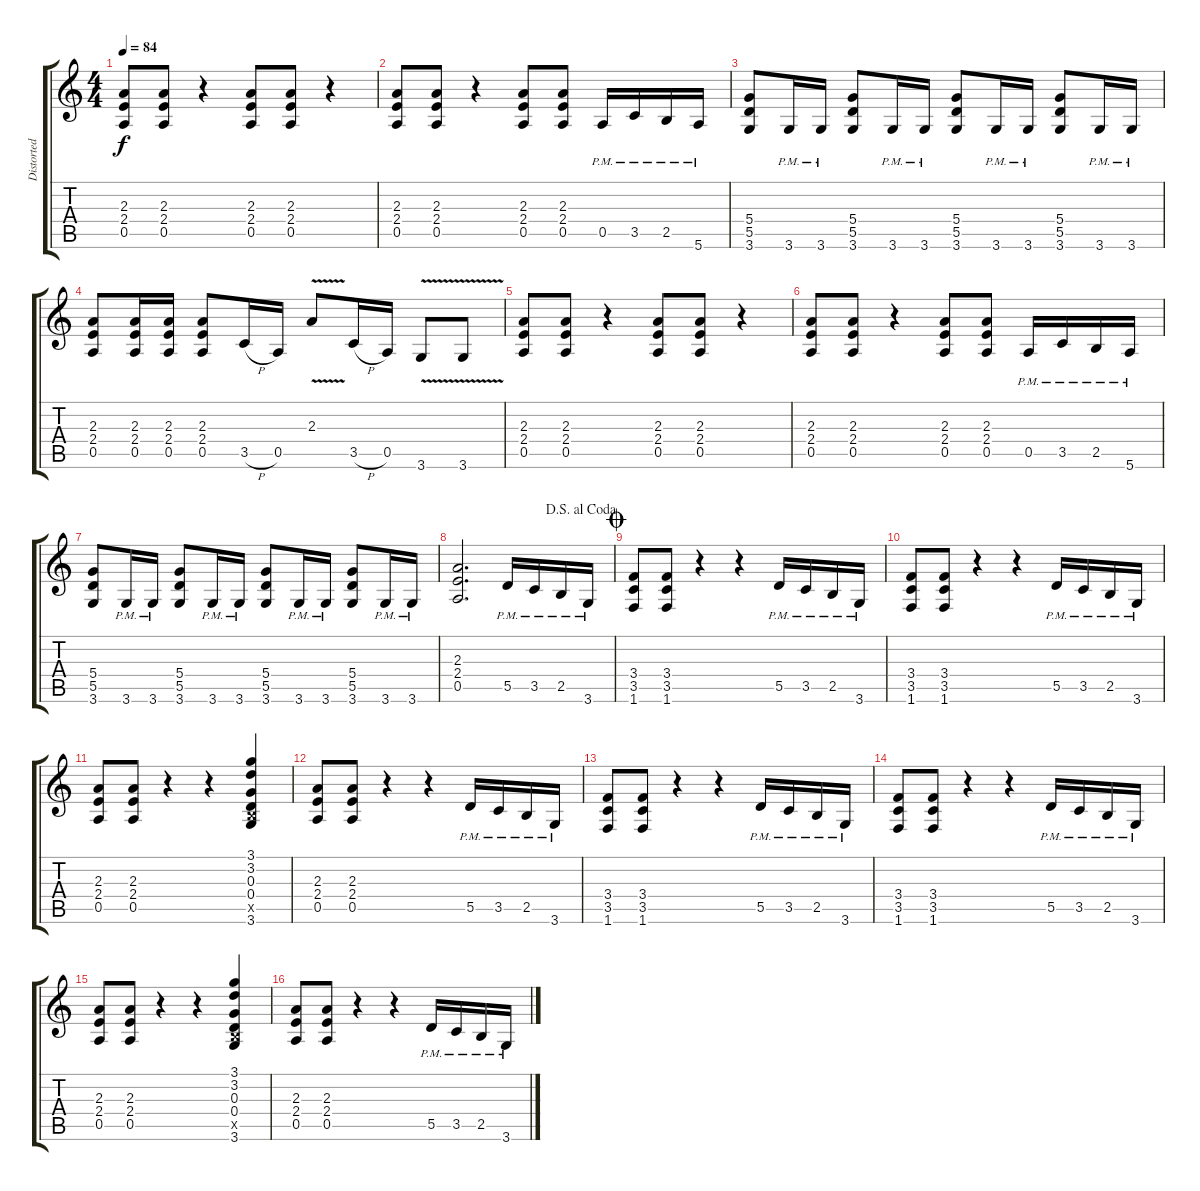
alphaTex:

\track ("Distorted" "Distorted") {instrument distortionguitar}
\staff {score tabs}
\tuning (E4 B3 G3 D3 A2 E2) {hide}
\ts (4 4)
\tempo 84
\clef g2
\ks c
(2.3 2.4 0.5).8{dy f} (2.3 2.4 0.5).8 r.4 (2.3 2.4 0.5).8 (2.3 2.4 0.5).8 r.4 |
(2.3 2.4 0.5).8 (2.3 2.4 0.5).8 r.4 (2.3 2.4 0.5).8 (2.3 2.4 0.5).8 0.5{pm}.16 3.5{pm}.16 2.5{pm}.16 5.6{pm}.16 |
(5.4 5.5 3.6).8 3.6{pm}.16 3.6{pm}.16 (5.4 5.5 3.6).8 3.6{pm}.16 3.6{pm}.16 (5.4 5.5 3.6).8 3.6{pm}.16 3.6{pm}.16 (5.4 5.5 3.6).8 3.6{pm}.16 3.6{pm}.16 |
(2.3 2.4 0.5).8 (2.3 2.4 0.5).16 (2.3 2.4 0.5).16 (2.3 2.4 0.5).8 3.5{h}.16 0.5.16 2.3{v}.8 3.5{h}.16 0.5.16 3.6{v}.8 3.6{v}.8 |
(2.3 2.4 0.5).8 (2.3 2.4 0.5).8 r.4 (2.3 2.4 0.5).8 (2.3 2.4 0.5).8 r.4 |
(2.3 2.4 0.5).8 (2.3 2.4 0.5).8 r.4 (2.3 2.4 0.5).8 (2.3 2.4 0.5).8 0.5{pm}.16 3.5{pm}.16 2.5{pm}.16 5.6{pm}.16 |
(5.4 5.5 3.6).8 3.6{pm}.16 3.6{pm}.16 (5.4 5.5 3.6).8 3.6{pm}.16 3.6{pm}.16 (5.4 5.5 3.6).8 3.6{pm}.16 3.6{pm}.16 (5.4 5.5 3.6).8 3.6{pm}.16 3.6{pm}.16 |
\jump dalsegnoalcoda
(2.3 2.4 0.5).2{d} 5.5{pm}.16 3.5{pm}.16 2.5{pm}.16 3.6{pm}.16 |
\jump coda
(3.4 3.5 1.6).8 (3.4 3.5 1.6).8 r.4 r.4 5.5{pm}.16 3.5{pm}.16 2.5{pm}.16 3.6{pm}.16 |
(3.4 3.5 1.6).8 (3.4 3.5 1.6).8 r.4 r.4 5.5{pm}.16 3.5{pm}.16 2.5{pm}.16 3.6{pm}.16 |
(2.3 2.4 0.5).8 (2.3 2.4 0.5).8 r.4 r.4 (3.1 3.2 0.3 0.4 2.5{x} 3.6).4 |
(2.3 2.4 0.5).8 (2.3 2.4 0.5).8 r.4 r.4 5.5{pm}.16 3.5{pm}.16 2.5{pm}.16 3.6{pm}.16 |
(3.4 3.5 1.6).8 (3.4 3.5 1.6).8 r.4 r.4 5.5{pm}.16 3.5{pm}.16 2.5{pm}.16 3.6{pm}.16 |
(3.4 3.5 1.6).8 (3.4 3.5 1.6).8 r.4 r.4 5.5{pm}.16 3.5{pm}.16 2.5{pm}.16 3.6{pm}.16 |
(2.3 2.4 0.5).8 (2.3 2.4 0.5).8 r.4 r.4 (3.1 3.2 0.3 0.4 2.5{x} 3.6).4 |
(2.3 2.4 0.5).8 (2.3 2.4 0.5).8 r.4 r.4 5.5{pm}.16 3.5{pm}.16 2.5{pm}.16 3.6{pm}.16
